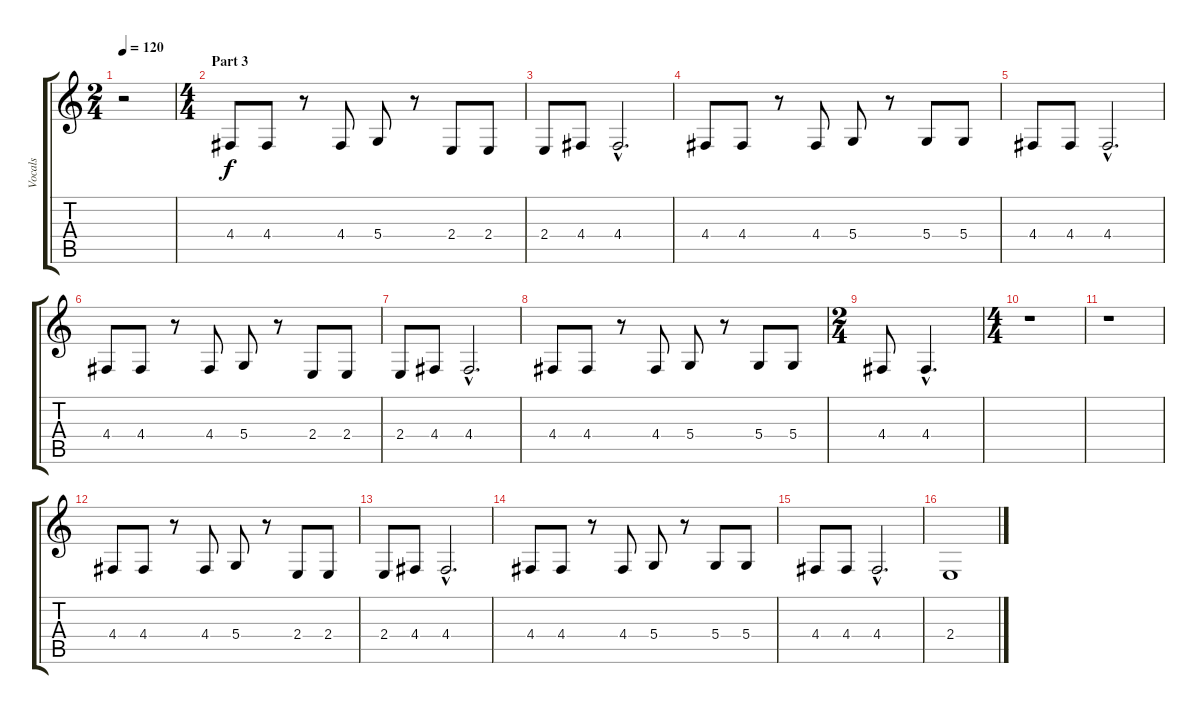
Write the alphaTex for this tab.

\track ("Vocals" "Vocals") {instrument trumpet}
\staff {score tabs}
\tuning (E4 B3 G3 D3 A2 E2) {hide}
\ts (2 4)
\tempo 120
\clef g2
\ks c
r.2{dy f} |
\ts (4 4)
\section ("" "Part 3")
4.4.8 4.4.8 r.8 4.4.8 5.4.8 r.8 2.4.8 2.4.8 |
2.4.8 4.4.8 4.4{hac}.2{d} |
4.4.8 4.4.8 r.8 4.4.8 5.4.8 r.8 5.4.8 5.4.8 |
4.4.8 4.4.8 4.4{hac}.2{d} |
4.4.8 4.4.8 r.8 4.4.8 5.4.8 r.8 2.4.8 2.4.8 |
2.4.8 4.4.8 4.4{hac}.2{d} |
4.4.8 4.4.8 r.8 4.4.8 5.4.8 r.8 5.4.8 5.4.8 |
\ts (2 4)
4.4.8 4.4{hac}.4{d} |
\ts (4 4)
r.1 |
r.1 |
4.4.8 4.4.8 r.8 4.4.8 5.4.8 r.8 2.4.8 2.4.8 |
2.4.8 4.4.8 4.4{hac}.2{d} |
4.4.8 4.4.8 r.8 4.4.8 5.4.8 r.8 5.4.8 5.4.8 |
4.4.8 4.4.8 4.4{hac}.2{d} |
2.4.1
